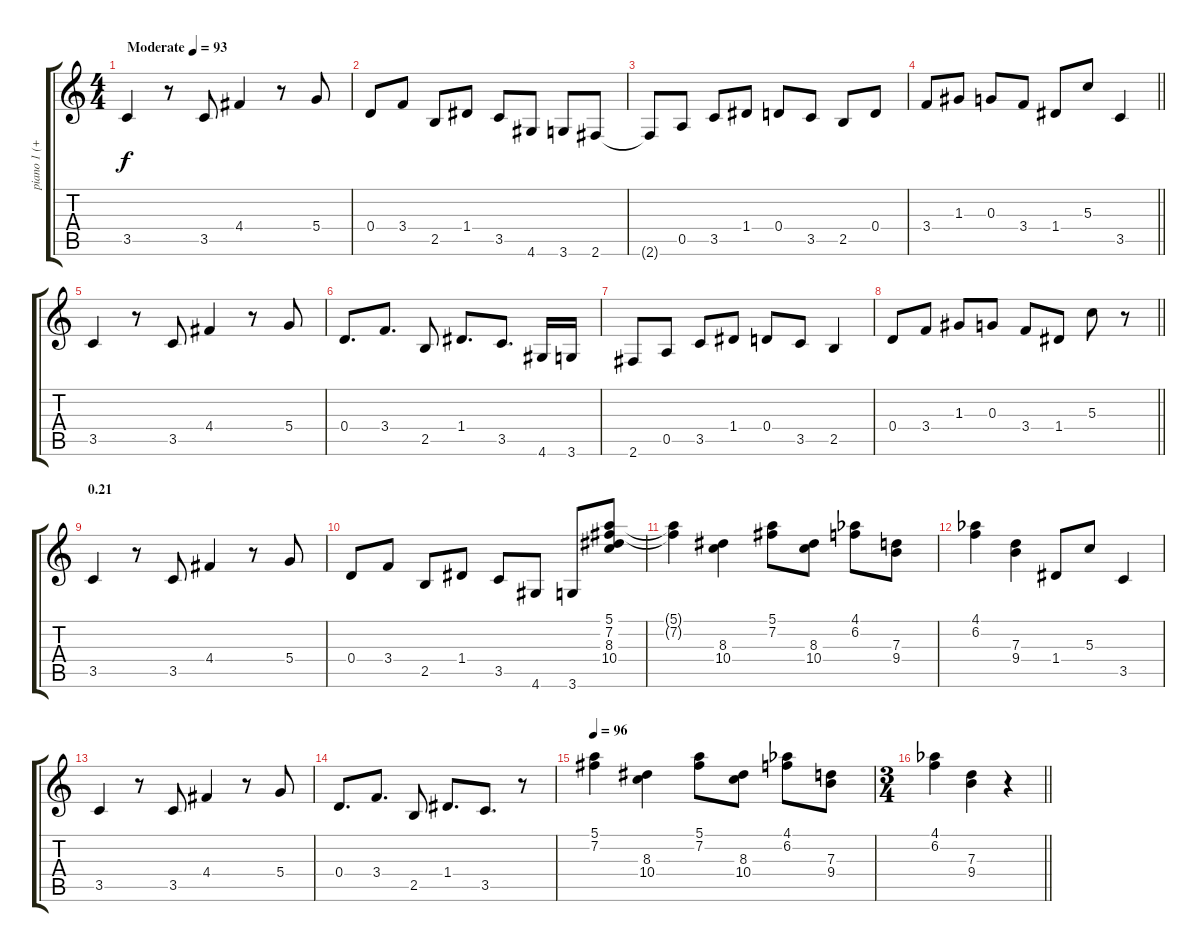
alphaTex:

\track ("piano 1 (+12)" "piano 1 (+") {instrument acousticgrandpiano}
\staff {score tabs}
\tuning (E5 B4 G4 D4 A3 E3) {hide}
\ts (4 4)
\tempo (93 "Moderate")
\clef g2
\ks c
3.5.4{dy f instrument acousticgrandpiano} r.8 3.5.8 4.4.4 r.8 5.4.8 |
0.4.8 3.4.8 2.5.8 1.4.8 3.5.8 4.6.8 3.6.8 2.6.8 |
2.6{t}.8 0.5.8 3.5.8 1.4.8 0.4.8 3.5.8 2.5.8 0.4.8 |
\barLineRight lightlight
3.4.8 1.3.8 0.3.8 3.4.8 1.4.8 5.3.8 3.5.4 |
3.5.4 r.8 3.5.8 4.4.4 r.8 5.4.8 |
0.4.8{d} 3.4.8{d} 2.5.8 1.4.8{d} 3.5.8{d} 4.6.16 3.6.16 |
2.6.8 0.5.8 3.5.8 1.4.8 0.4.8 3.5.8 2.5.4 |
\barLineRight lightlight
0.4.8 3.4.8 1.3.8 0.3.8 3.4.8 1.4.8 5.3.8 r.8 |
\section ("" "0.21")
3.5.4 r.8 3.5.8 4.4.4 r.8 5.4.8 |
0.4.8 3.4.8 2.5.8 1.4.8 3.5.8 4.6.8 3.6.8 (5.1 7.2 8.3 10.4).8 |
(5.1{t} 7.2{t}).4 (8.3 10.4).4 (5.1 7.2).8 (8.3 10.4).8 (4.1{acc b} 6.2).8 (7.3 9.4).8 |
(4.1{acc b} 6.2).4 (7.3 9.4).4 1.4.8 5.3.8 3.5.4 |
3.5.4 r.8 3.5.8 4.4.4 r.8 5.4.8 |
0.4.8{d} 3.4.8{d} 2.5.8 1.4.8{d} 3.5.8{d} r.8 |
\tempo 96
(5.1 7.2).4 (8.3 10.4).4 (5.1 7.2).8 (8.3 10.4).8 (4.1{acc b} 6.2).8 (7.3 9.4).8 |
\ts (3 4)
\barLineRight lightlight
(4.1{acc b} 6.2).4 (7.3 9.4).4 r.4
